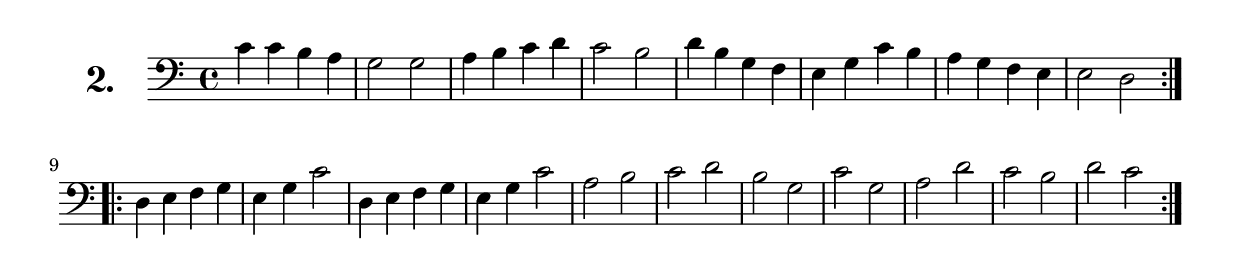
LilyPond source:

\version "2.18.2"

\score {
  \new StaffGroup = "" \with {
        instrumentName = \markup { \bold \huge { \number "2." }}
      }
  <<
    \new Staff = "celloI" 
    \relative c' {
      \clef bass
      \key c \major
      \time 4/4

      \repeat volta 2 {
        c4 c b a  | %01
        g2 g      | %02
        a4 b c d  | %03
        c2 b      | %04
        d4 b g f  | %05
        e g c b   | %06
        a g f e   | %07
        e2 d      | %08
      }
      \repeat volta 2 { 
        d4 e f g  | %09
        e g c2    | %10
        d,4 e f g | %11
        e g c2    | %12
        a2 b c d  | %13
        b g c g   | %14
        a d c b   | %15
        d2 c      | %16
      }
    }
  >>
  \layout {}
  \header {
    composer = "B. Romberg"
  }
}
